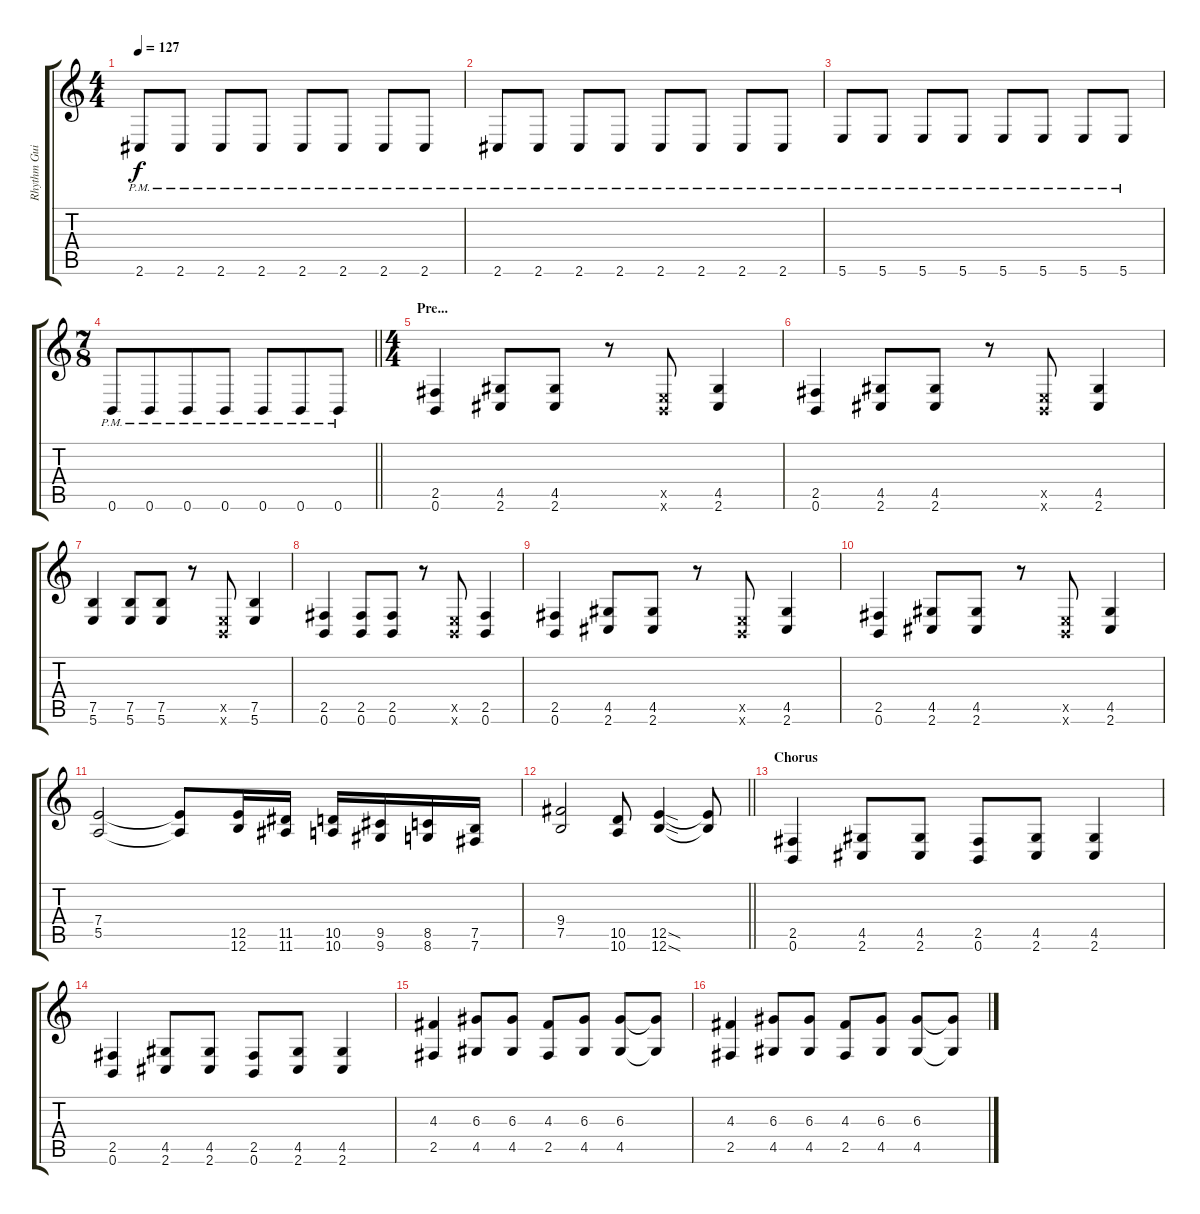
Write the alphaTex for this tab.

\track ("Rhythm Guitar" "Rhythm Gui") {instrument distortionguitar}
\staff {score tabs}
\tuning (B3 Gb3 D3 A2 E2 B1) {hide}
\ts (4 4)
\tempo 127
\clef g2
\ks c
2.6{pm}.8{dy f} 2.6{pm}.8 2.6{pm}.8 2.6{pm}.8 2.6{pm}.8 2.6{pm}.8 2.6{pm}.8 2.6{pm}.8 |
2.6{pm}.8 2.6{pm}.8 2.6{pm}.8 2.6{pm}.8 2.6{pm}.8 2.6{pm}.8 2.6{pm}.8 2.6{pm}.8 |
5.6{pm}.8 5.6{pm}.8 5.6{pm}.8 5.6{pm}.8 5.6{pm}.8 5.6{pm}.8 5.6{pm}.8 5.6{pm}.8 |
\ts (7 8)
\barLineRight lightlight
0.6{pm}.8 0.6{pm}.8 0.6{pm}.8 0.6{pm}.8 0.6{pm}.8 0.6{pm}.8 0.6{pm}.8 |
\ts (4 4)
\section ("" "Pre...")
(2.5 0.6).4{volume 16} (4.5 2.6).8 (4.5 2.6).8 r.8 (0.5{x} 0.6{x}).8 (4.5 2.6).4 |
(2.5 0.6).4 (4.5 2.6).8 (4.5 2.6).8 r.8 (0.5{x} 0.6{x}).8 (4.5 2.6).4 |
(7.5 5.6).4 (7.5 5.6).8 (7.5 5.6).8 r.8 (0.5{x} 0.6{x}).8 (7.5 5.6).4 |
(2.5 0.6).4 (2.5 0.6).8 (2.5 0.6).8 r.8 (0.5{x} 0.6{x}).8 (2.5 0.6).4 |
(2.5 0.6).4 (4.5 2.6).8 (4.5 2.6).8 r.8 (0.5{x} 0.6{x}).8 (4.5 2.6).4 |
(2.5 0.6).4 (4.5 2.6).8 (4.5 2.6).8 r.8 (0.5{x} 0.6{x}).8 (4.5 2.6).4 |
(7.4 5.5).2 (7.4{t} 5.5{t}).8 (12.5 12.6).16{volume 12 instrument guitarfretnoise} (11.5 11.6).16 (10.5 10.6).16 (9.5 9.6).16 (8.5 8.6).16 (7.5 7.6).16 |
\barLineRight lightlight
(9.4 7.5).2{volume 16 instrument distortionguitar} (10.5 10.6).8{volume 11} (12.5{sod} 12.6{sod}).4 (12.5{t} 12.6{t}).8 |
\section ("" "Chorus")
(2.5 0.6).4{volume 16} (4.5 2.6).8 (4.5 2.6).8 (2.5 0.6).8 (4.5 2.6).8 (4.5 2.6).4 |
(2.5 0.6).4 (4.5 2.6).8 (4.5 2.6).8 (2.5 0.6).8 (4.5 2.6).8 (4.5 2.6).4 |
(4.3 2.5).4 (6.3 4.5).8 (6.3 4.5).8 (4.3 2.5).8 (6.3 4.5).8 (6.3 4.5).8 (6.3{t} 4.5{t}).8 |
(4.3 2.5).4 (6.3 4.5).8 (6.3 4.5).8 (4.3 2.5).8 (6.3 4.5).8 (6.3 4.5).8 (6.3{t} 4.5{t}).8
